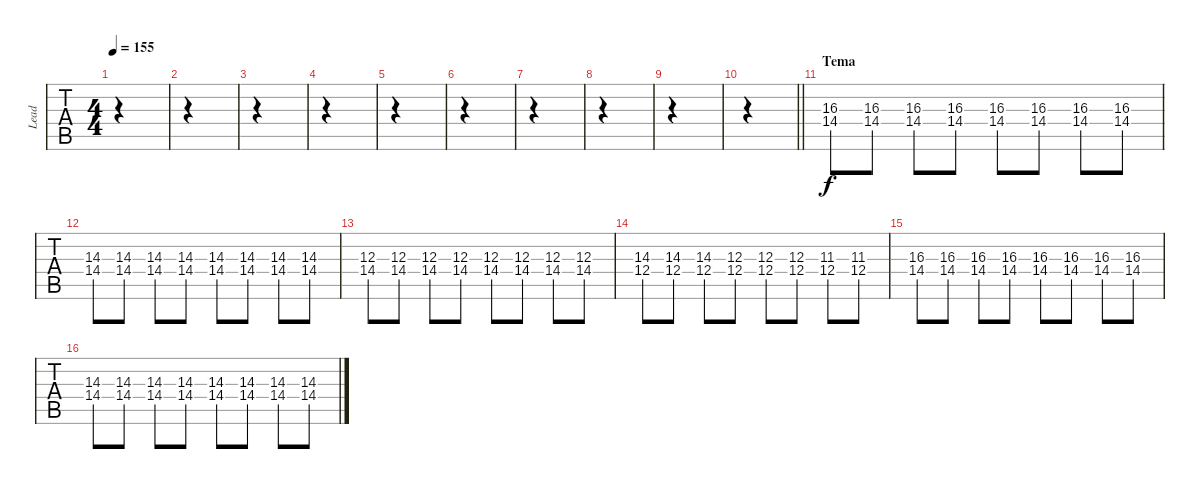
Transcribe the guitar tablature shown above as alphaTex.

\track ("Lead" "Lead") {instrument distortionguitar}
\staff {tabs}
\tuning (E4 B3 G3 D3 A2 E2) {hide}
\ts (4 4)
\tempo 155
\clef g2
\ks eminor
|
|
|
|
|
|
|
|
|
\barLineRight lightlight
|
\section ("" "Tema")
(16.3 14.4).8 (16.3 14.4).8 (16.3 14.4).8 (16.3 14.4).8 (16.3 14.4).8 (16.3 14.4).8 (16.3 14.4).8 (16.3 14.4).8 |
(14.3 14.4).8 (14.3 14.4).8 (14.3 14.4).8 (14.3 14.4).8 (14.3 14.4).8 (14.3 14.4).8 (14.3 14.4).8 (14.3 14.4).8 |
(12.3 14.4).8 (12.3 14.4).8 (12.3 14.4).8 (12.3 14.4).8 (12.3 14.4).8 (12.3 14.4).8 (12.3 14.4).8 (12.3 14.4).8 |
(14.3 12.4).8 (14.3 12.4).8 (14.3 12.4).8 (12.3 12.4).8 (12.3 12.4).8 (12.3 12.4).8 (11.3 12.4).8 (11.3 12.4).8 |
(16.3 14.4).8 (16.3 14.4).8 (16.3 14.4).8 (16.3 14.4).8 (16.3 14.4).8 (16.3 14.4).8 (16.3 14.4).8 (16.3 14.4).8 |
(14.3 14.4).8 (14.3 14.4).8 (14.3 14.4).8 (14.3 14.4).8 (14.3 14.4).8 (14.3 14.4).8 (14.3 14.4).8 (14.3 14.4).8
